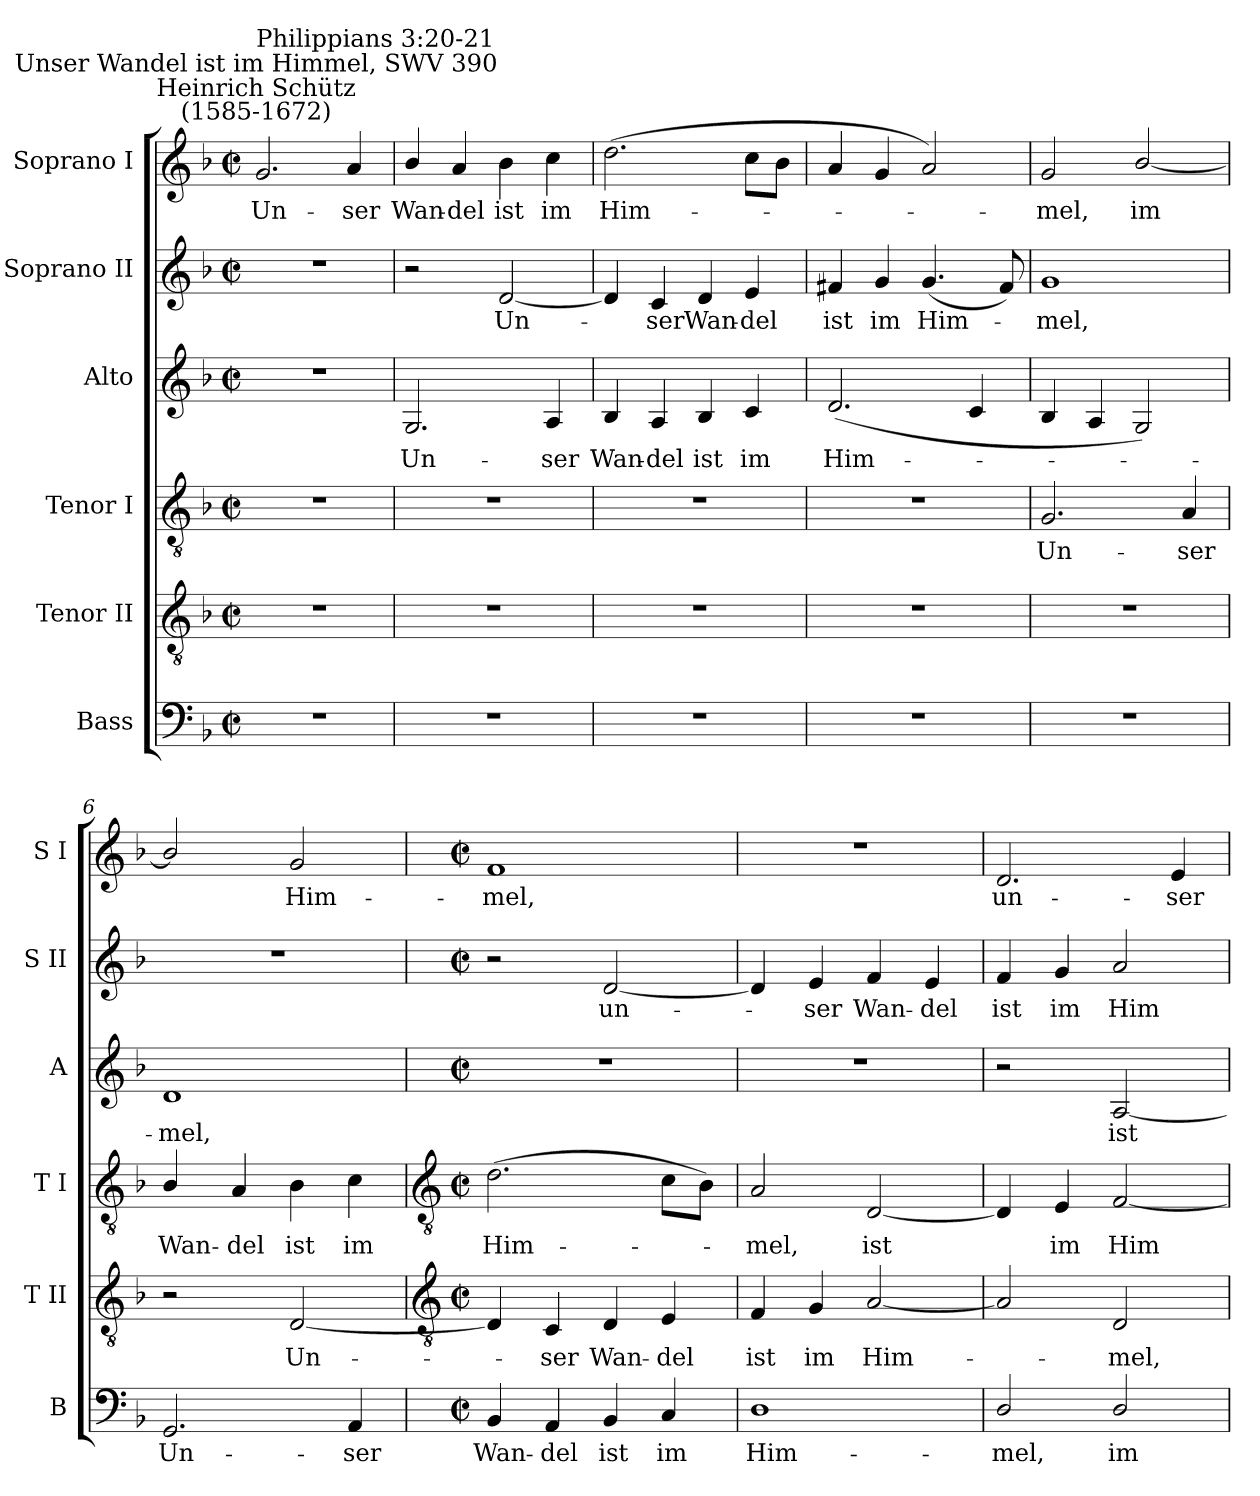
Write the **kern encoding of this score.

**kern	**text	**kern	**text	**kern	**text	**kern	**text	**kern	**text	**kern	**text
*part6	*part6	*part5	*part5	*part4	*part4	*part3	*part3	*part2	*part2	*part1	*part1
*staff6	*staff6	*staff5	*staff5	*staff4	*staff4	*staff3	*staff3	*staff2	*staff2	*staff1	*staff1
*I"Bass	*	*I"Tenor II	*	*I"Tenor I	*	*I"Alto	*	*I"Soprano II	*	*I"Soprano I	*
*I'B	*	*I'T II	*	*I'T I	*	*I'A	*	*I'S II	*	*I'S I	*
*clefF4	*	*clefGv2	*	*clefGv2	*	*clefG2	*	*clefG2	*	*clefG2	*
*k[b-]	*	*k[b-]	*	*k[b-]	*	*k[b-]	*	*k[b-]	*	*k[b-]	*
*F:	*	*F:	*	*F:	*	*F:	*	*F:	*	*F:	*
*M2/2	*	*M2/2	*	*M2/2	*	*M2/2	*	*M2/2	*	*M2/2	*
*met(c|)	*	*met(c|)	*	*met(c|)	*	*met(c|)	*	*met(c|)	*	*met(c|)	*
=1	=1	=1	=1	=1	=1	=1	=1	=1	=1	=1	=1
!	!	!	!	!	!	!	!	!	!	!LO:TX:a:cj:t=Heinrich Schütz\n(1585-1672)	!
!	!	!	!	!	!	!	!	!	!	!LO:TX:a:cj:t=Unser Wandel ist im Himmel, SWV 390	!
!	!	!	!	!	!	!	!	!	!	!LO:TX:a:t=Philippians 3&colon;20-21	!
!	!	!	!	!	!	!	!	!	!	!	!LO:LY:b
1r	.	1r	.	1r	.	1r	.	1r	.	2.g	Un-
!	!	!	!	!	!	!	!	!	!	!	!LO:LY:b
.	.	.	.	.	.	.	.	.	.	4a	-ser
=2	=2	=2	=2	=2	=2	=2	=2	=2	=2	=2	=2
!	!	!	!	!	!	!	!LO:LY:b	!	!	!	!LO:LY:b
1r	.	1r	.	1r	.	2.G	Un-	2r	.	4b-/	Wan-
!	!	!	!	!	!	!	!	!	!	!	!LO:LY:b
.	.	.	.	.	.	.	.	.	.	4a	-del
!	!	!	!	!	!	!	!	!	!LO:LY:b	!	!LO:LY:b
.	.	.	.	.	.	.	.	[2d	Un-	4b-	ist
!	!	!	!	!	!	!	!LO:LY:b	!	!	!	!LO:LY:b
.	.	.	.	.	.	4A	-ser	.	.	4cc	im
=3	=3	=3	=3	=3	=3	=3	=3	=3	=3	=3	=3
!	!	!	!	!	!	!	!LO:LY:b	!	!	!	!LO:LY:b
1r	.	1r	.	1r	.	4B-	Wan-	4d]	.	(<2.dd	Him-
!	!	!	!	!	!	!	!LO:LY:b	!	!LO:LY:b	!	!
.	.	.	.	.	.	4A	-del	4c	ser	.	.
!	!	!	!	!	!	!	!LO:LY:b	!	!LO:LY:b	!	!
.	.	.	.	.	.	4B-	ist	4d	Wan-	.	.
!	!	!	!	!	!	!	!LO:LY:b	!	!LO:LY:b	!	!
.	.	.	.	.	.	4c	im	4e	-del	8ccL	.
.	.	.	.	.	.	.	.	.	.	8b-J	.
=4	=4	=4	=4	=4	=4	=4	=4	=4	=4	=4	=4
!	!	!	!	!	!	!	!LO:LY:b	!	!LO:LY:b	!	!
1r	.	1r	.	1r	.	(<2.d	Him-	4f#X	ist	4a	.
!	!	!	!	!	!	!	!	!	!LO:LY:b	!	!
.	.	.	.	.	.	.	.	4g	im	4g	.
!	!	!	!	!	!	!	!	!	!LO:LY:b	!	!
.	.	.	.	.	.	.	.	(<4.g	Him-	2a)	.
.	.	.	.	.	.	4c	.	.	.	.	.
.	.	.	.	.	.	.	.	8f#)	.	.	.
=5	=5	=5	=5	=5	=5	=5	=5	=5	=5	=5	=5
!	!	!	!	!	!LO:LY:b	!	!	!	!LO:LY:b	!	!LO:LY:b
1r	.	1r	.	2.G	Un-	4B-	.	1g	mel,	2g	mel,
.	.	.	.	.	.	4A	.	.	.	.	.
!	!	!	!	!	!	!	!	!	!	!	!LO:LY:b
.	.	.	.	.	.	2G)	.	.	.	[2b-/	im
!	!	!	!	!	!LO:LY:b	!	!	!	!	!	!
.	.	.	.	4A	-ser	.	.	.	.	.	.
=6	=6	=6	=6	=6	=6	=6	=6	=6	=6	=6	=6
!	!LO:LY:b	!	!	!	!LO:LY:b	!	!LO:LY:b	!	!	!	!
2.GG	Un-	2r	.	4B-/	Wan-	1d	mel,	1r	.	2b-/]	.
!	!	!	!	!	!LO:LY:b	!	!	!	!	!	!
.	.	.	.	4A	-del	.	.	.	.	.	.
!	!	!	!LO:LY:b	!	!LO:LY:b	!	!	!	!	!	!LO:LY:b
.	.	[2D	Un-	4B-	ist	.	.	.	.	2g	Him-
!	!LO:LY:b	!	!	!	!LO:LY:b	!	!	!	!	!	!
4AA	-ser	.	.	4c	im	.	.	.	.	.	.
!!LO:LB:g=z
=7	=7	=7	=7	=7	=7	=7	=7	=7	=7	=7	=7
*	*	*clefGv2	*	*clefGv2	*	*	*	*	*	*	*
*M2/2	*	*M2/2	*	*M2/2	*	*M2/2	*	*M2/2	*	*M2/2	*
*met(c|)	*	*met(c|)	*	*met(c|)	*	*met(c|)	*	*met(c|)	*	*met(c|)	*
!	!LO:LY:b	!	!	!	!LO:LY:b	!	!	!	!	!	!LO:LY:b
4BB-	Wan-	4D]	.	(>2.d	Him-	1r	.	2r	.	1f	-mel,
!	!LO:LY:b	!	!LO:LY:b	!	!	!	!	!	!	!	!
4AA	-del	4C	ser	.	.	.	.	.	.	.	.
!	!LO:LY:b	!	!LO:LY:b	!	!	!	!	!	!LO:LY:b	!	!
4BB-	ist	4D	Wan-	.	.	.	.	[2d	un-	.	.
!	!LO:LY:b	!	!LO:LY:b	!	!	!	!	!	!	!	!
4C	im	4E	-del	8cL	.	.	.	.	.	.	.
.	.	.	.	8B-J)	.	.	.	.	.	.	.
=8	=8	=8	=8	=8	=8	=8	=8	=8	=8	=8	=8
!	!LO:LY:b	!	!LO:LY:b	!	!LO:LY:b	!	!	!	!	!	!
1D	Him-	4F	ist	2A	mel,	1r	.	4d]	.	1r	.
!	!	!	!LO:LY:b	!	!	!	!	!	!LO:LY:b	!	!
.	.	4G	im	.	.	.	.	4e	ser	.	.
!	!	!	!LO:LY:b	!	!LO:LY:b	!	!	!	!LO:LY:b	!	!
.	.	[2A	Him-	[2D	ist	.	.	4f	Wan-	.	.
!	!	!	!	!	!	!	!	!	!LO:LY:b	!	!
.	.	.	.	.	.	.	.	4e	-del	.	.
=9	=9	=9	=9	=9	=9	=9	=9	=9	=9	=9	=9
!	!LO:LY:b	!	!	!	!	!	!	!	!LO:LY:b	!	!LO:LY:b
2D/	-mel,	2A]	.	4D]	.	2r	.	4f	ist	2.d	un-
!	!	!	!	!	!LO:LY:b	!	!	!	!LO:LY:b	!	!
.	.	.	.	4E	im	.	.	4g	im	.	.
!	!LO:LY:b	!	!LO:LY:b	!	!LO:LY:b	!	!LO:LY:b	!	!LO:LY:b	!	!
2D/	im	2D	mel,	[2F	Him-	[2A	ist	2a	Him-	.	.
!	!	!	!	!	!	!	!	!	!	!	!LO:LY:b
.	.	.	.	.	.	.	.	.	.	4e	-ser
=	=	=	=	=	=	=	=	=	=	=	=
*-	*-	*-	*-	*-	*-	*-	*-	*-	*-	*-	*-
